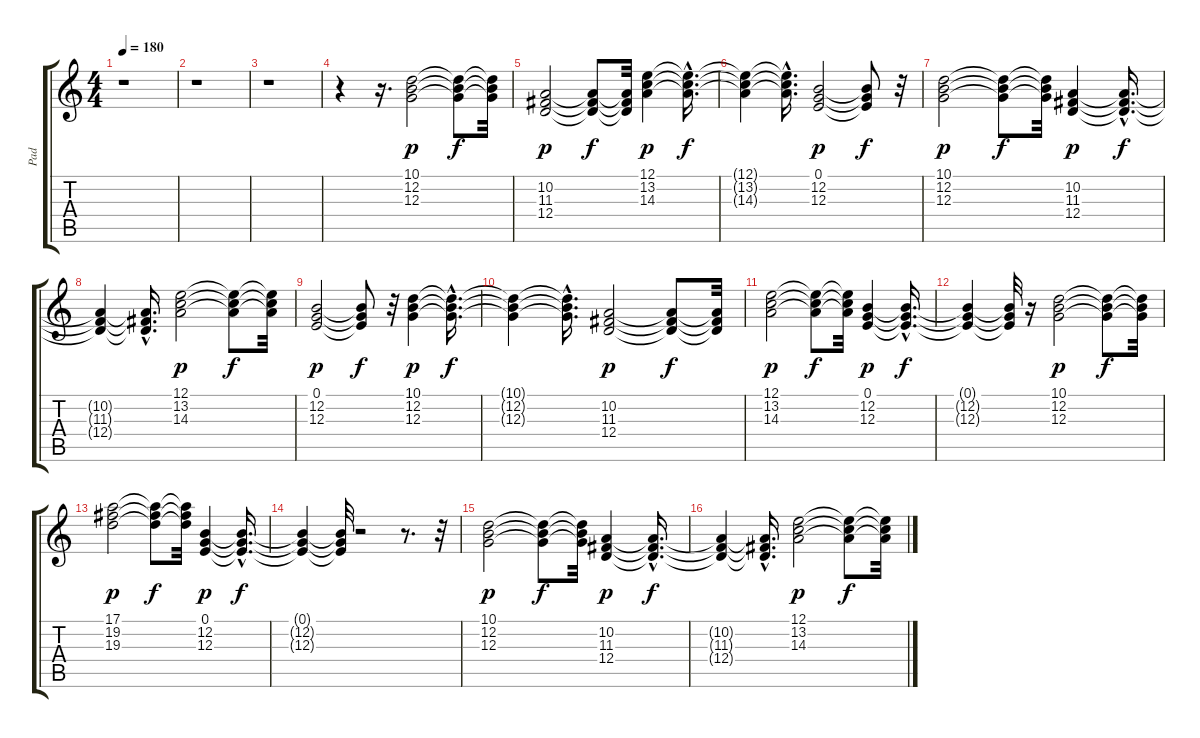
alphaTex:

\track ("Pad" "Pad") {instrument pad3polysynth}
\staff {score tabs}
\tuning (E4 B3 G3 D3 A2 E2) {hide}
\ts (4 4)
\tempo 180
\clef g2
\ks c
r.1{dy f} |
r.1 |
r.1 |
r.4 r.16{d} (10.1 12.2 12.3).2{dy p} (10.1{t} 12.2{t} 12.3{t}).8{dy f} (10.1{t} 12.2{t} 12.3{t}).32 |
(10.2 11.3 12.4).2{dy p} (10.2{t} 11.3{t} 12.4{t}).8{dy f} (10.2{t} 11.3{t} 12.4{t}).32 (12.1 13.2 14.3).4{dy p} (12.1{hac t} 13.2{hac t} 14.3{hac t}).16{d dy f} |
(12.1{t} 13.2{t} 14.3{t}).4 (12.1{hac t} 13.2{hac t} 14.3{hac t}).16{d} (0.1 12.2 12.3).2{dy p} (0.1{t} 12.2{t} 12.3{t}).8{dy f} r.32 |
(10.1 12.2 12.3).2{dy p} (10.1{t} 12.2{t} 12.3{t}).8{dy f} (10.1{t} 12.2{t} 12.3{t}).32 (10.2 11.3 12.4).4{dy p} (10.2{hac t} 11.3{hac t} 12.4{hac t}).16{d dy f} |
(10.2{t} 11.3{t} 12.4{t}).4 (10.2{hac t} 11.3{hac t} 12.4{hac t}).16{d} (12.1 13.2 14.3).2{dy p} (12.1{t} 13.2{t} 14.3{t}).8{dy f} (12.1{t} 13.2{t} 14.3{t}).32 |
(0.1 12.2 12.3).2{dy p} (0.1{t} 12.2{t} 12.3{t}).8{dy f} r.32 (10.1 12.2 12.3).4{dy p} (10.1{hac t} 12.2{hac t} 12.3{hac t}).16{d dy f} |
(10.1{t} 12.2{t} 12.3{t}).4 (10.1{hac t} 12.2{hac t} 12.3{hac t}).16{d} (10.2 11.3 12.4).2{dy p} (10.2{t} 11.3{t} 12.4{t}).8{dy f} (10.2{t} 11.3{t} 12.4{t}).32 |
(12.1 13.2 14.3).2{dy p} (12.1{t} 13.2{t} 14.3{t}).8{dy f} (12.1{t} 13.2{t} 14.3{t}).32 (0.1 12.2 12.3).4{dy p} (0.1{hac t} 12.2{hac t} 12.3{hac t}).16{d dy f} |
(0.1{t} 12.2{t} 12.3{t}).4 (0.1{t} 12.2{t} 12.3{t}).32 r.16 (10.1 12.2 12.3).2{dy p} (10.1{t} 12.2{t} 12.3{t}).8{dy f} (10.1{t} 12.2{t} 12.3{t}).32 |
(17.1 19.2 19.3).2{dy p} (17.1{t} 19.2{t} 19.3{t}).8{dy f} (17.1{t} 19.2{t} 19.3{t}).32 (0.1 12.2 12.3).4{dy p} (0.1{hac t} 12.2{hac t} 12.3{hac t}).16{d dy f} |
(0.1{t} 12.2{t} 12.3{t}).4 (0.1{t} 12.2{t} 12.3{t}).32 r.2 r.8{d} r.32 |
(10.1 12.2 12.3).2{dy p} (10.1{t} 12.2{t} 12.3{t}).8{dy f} (10.1{t} 12.2{t} 12.3{t}).32 (10.2 11.3 12.4).4{dy p} (10.2{hac t} 11.3{hac t} 12.4{hac t}).16{d dy f} |
(10.2{t} 11.3{t} 12.4{t}).4 (10.2{hac t} 11.3{hac t} 12.4{hac t}).16{d} (12.1 13.2 14.3).2{dy p} (12.1{t} 13.2{t} 14.3{t}).8{dy f} (12.1{t} 13.2{t} 14.3{t}).32
